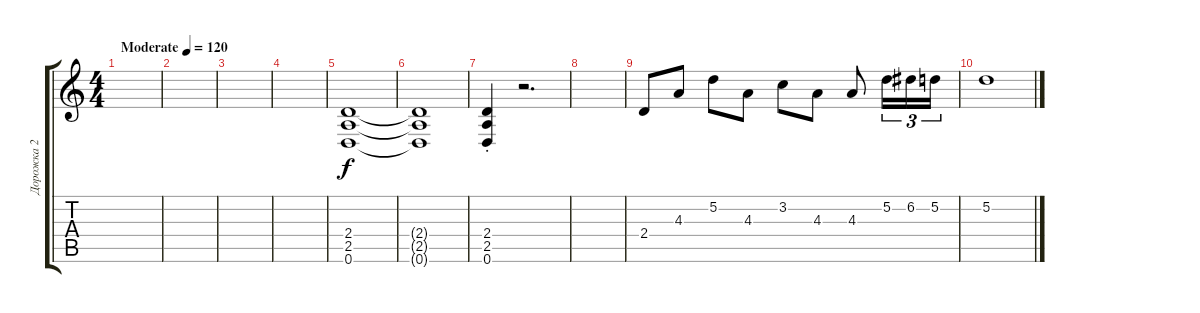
\track ("Дорожка 2" "Дорожка 2") {instrument distortionguitar}
\staff {score tabs}
\tuning (D4 A3 F3 C3 G2 D2) {hide}
\ts (4 4)
\tempo (120 "Moderate")
\clef g2
\ks c
|
|
|
|
(2.4 2.5 0.6).1 |
(2.4{t} 2.5{t} 0.6{t}).1 |
(2.4{st} 2.5{st} 0.6{st}).4 r.2{d} |
|
2.4.8 4.3.8 5.2.8 4.3.8 3.2.8 4.3.8 4.3.8 5.2.16{tu (3 2)} 6.2.16{tu (3 2)} 5.2.16{tu (3 2)} |
5.2.1
